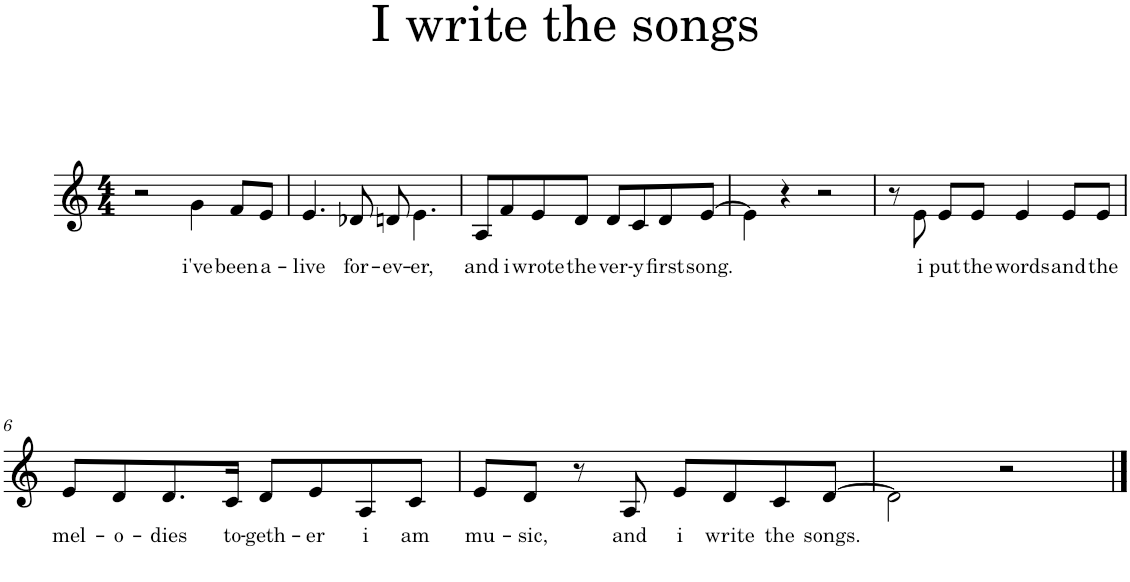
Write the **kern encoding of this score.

**kern	**text
*part1	*part1
*staff1	*staff1
*I"Piano	*
*I'Pno.	*
*clefG2	*
*k[]	*
*M4/4	*
=1	=1
2r	.
!	!LO:LY:b
4g\	i've
!	!LO:LY:b
8f/L	been
!	!LO:LY:b
8e/J	a-
=2	=2
!	!LO:LY:b
4.e/	-live
!	!LO:LY:b
8d-X/	for-
!	!LO:LY:b
8dn/	-ev-
!	!LO:LY:b
4.e\	-er,
=3	=3
!	!LO:LY:b
8A/L	and
!	!LO:LY:b
8f/	i
!	!LO:LY:b
8e/	wrote
!	!LO:LY:b
8d/J	the
!	!LO:LY:b
8d/L	ver-
!	!LO:LY:b
8c/	-y
!	!LO:LY:b
8d/	first
!	!LO:LY:b
[8e/J	song.
=4	=4
4e\]	.
4r	.
2r	.
=5	=5
8r	.
!	!LO:LY:b
8e\	i
!	!LO:LY:b
8e/L	put
!	!LO:LY:b
8e/J	the
!	!LO:LY:b
4e/	words
!	!LO:LY:b
8e/L	and
!	!LO:LY:b
8e/J	the
!!LO:LB:g=z
=6	=6
!	!LO:LY:b
8e/L	mel-
!	!LO:LY:b
8d/	-o-
!	!LO:LY:b
8.d/	-dies
!	!LO:LY:b
16c/Jk	to-
!	!LO:LY:b
8d/L	-geth-
!	!LO:LY:b
8e/	-er
!	!LO:LY:b
8A/	i
!	!LO:LY:b
8c/J	am
=7	=7
!	!LO:LY:b
8e/L	mu-
!	!LO:LY:b
8d/J	-sic,
8r	.
!	!LO:LY:b
8A/	and
!	!LO:LY:b
8e/L	i
!	!LO:LY:b
8d/	write
!	!LO:LY:b
8c/	the
!	!LO:LY:b
[8d/J	songs.
=8	=8
2d\]	.
2r	.
==	==
*-	*-
